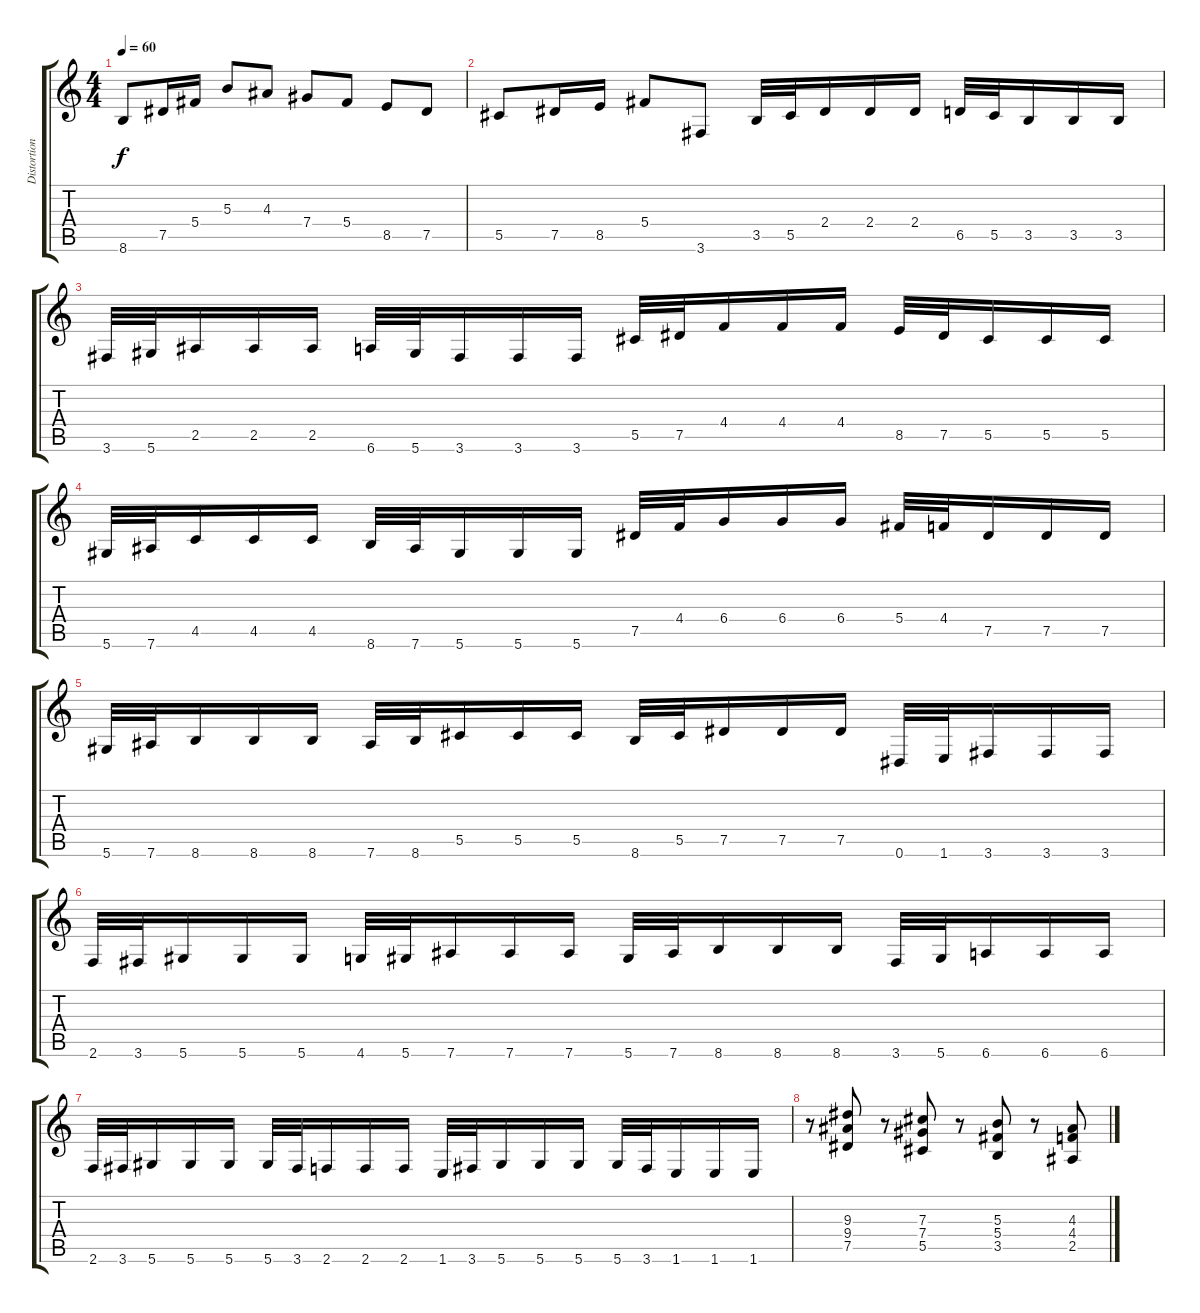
\track ("Distortion Guitar" "Distortion") {instrument distortionguitar}
\staff {score tabs}
\tuning (Eb4 Bb3 Gb3 Db3 Ab2 Eb2) {hide}
\ts (4 4)
\tempo 60
\clef g2
\ks c
8.6.8{dy f} 7.5.16 5.4.16 5.3.8 4.3.8 7.4.8 5.4.8 8.5.8 7.5.8 |
5.5.8 7.5.16 8.5.16 5.4.8 3.6.8 3.5.32 5.5.32 2.4.16 2.4.16 2.4.16 6.5.32 5.5.32 3.5.16 3.5.16 3.5.16 |
3.6.32 5.6.32 2.5.16 2.5.16 2.5.16 6.6.32 5.6.32 3.6.16 3.6.16 3.6.16 5.5.32 7.5.32 4.4.16 4.4.16 4.4.16 8.5.32 7.5.32 5.5.16 5.5.16 5.5.16 |
5.6.32 7.6.32 4.5.16 4.5.16 4.5.16 8.6.32 7.6.32 5.6.16 5.6.16 5.6.16 7.5.32 4.4.32 6.4.16 6.4.16 6.4.16 5.4.32 4.4.32 7.5.16 7.5.16 7.5.16 |
5.6.32 7.6.32 8.6.16 8.6.16 8.6.16 7.6.32 8.6.32 5.5.16 5.5.16 5.5.16 8.6.32 5.5.32 7.5.16 7.5.16 7.5.16 0.6.32 1.6.32 3.6.16 3.6.16 3.6.16 |
2.6.32 3.6.32 5.6.16 5.6.16 5.6.16 4.6.32 5.6.32 7.6.16 7.6.16 7.6.16 5.6.32 7.6.32 8.6.16 8.6.16 8.6.16 3.6.32 5.6.32 6.6.16 6.6.16 6.6.16 |
2.6.32 3.6.32 5.6.16 5.6.16 5.6.16 5.6.32 3.6.32 2.6.16 2.6.16 2.6.16 1.6.32 3.6.32 5.6.16 5.6.16 5.6.16 5.6.32 3.6.32 1.6.16 1.6.16 1.6.16 |
r.8 (9.3 9.4 7.5).8 r.8 (7.3 7.4 5.5).8 r.8 (5.3 5.4 3.5).8 r.8 (4.3 4.4 2.5).8
